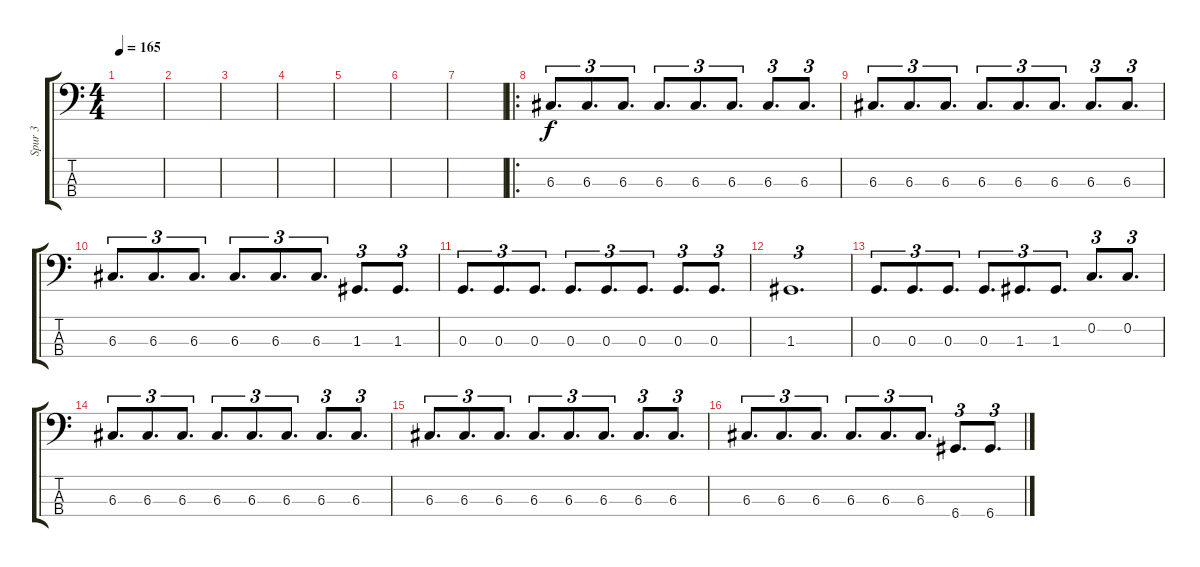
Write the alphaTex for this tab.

\track ("Spur 3" "Spur 3") {instrument electricbasspick}
\staff {score tabs}
\tuning (F2 C2 G1 D1) {hide}
\ts (4 4)
\tempo 165
\clef f4
\ks c
|
|
|
|
|
|
|
\ro
6.3.8{d tu (3 2)} 6.3.8{d tu (3 2)} 6.3.8{d tu (3 2)} 6.3.8{d tu (3 2)} 6.3.8{d tu (3 2)} 6.3.8{d tu (3 2)} 6.3.8{d tu (3 2)} 6.3.8{d tu (3 2)} |
6.3.8{d tu (3 2)} 6.3.8{d tu (3 2)} 6.3.8{d tu (3 2)} 6.3.8{d tu (3 2)} 6.3.8{d tu (3 2)} 6.3.8{d tu (3 2)} 6.3.8{d tu (3 2)} 6.3.8{d tu (3 2)} |
6.3.8{d tu (3 2)} 6.3.8{d tu (3 2)} 6.3.8{d tu (3 2)} 6.3.8{d tu (3 2)} 6.3.8{d tu (3 2)} 6.3.8{d tu (3 2)} 1.3.8{d tu (3 2)} 1.3.8{d tu (3 2)} |
0.3.8{d tu (3 2)} 0.3.8{d tu (3 2)} 0.3.8{d tu (3 2)} 0.3.8{d tu (3 2)} 0.3.8{d tu (3 2)} 0.3.8{d tu (3 2)} 0.3.8{d tu (3 2)} 0.3.8{d tu (3 2)} |
1.3.1{d tu (3 2)} |
0.3.8{d tu (3 2)} 0.3.8{d tu (3 2)} 0.3.8{d tu (3 2)} 0.3.8{d tu (3 2)} 1.3.8{d tu (3 2)} 1.3.8{d tu (3 2)} 0.2.8{d tu (3 2)} 0.2.8{d tu (3 2)} |
6.3.8{d tu (3 2)} 6.3.8{d tu (3 2)} 6.3.8{d tu (3 2)} 6.3.8{d tu (3 2)} 6.3.8{d tu (3 2)} 6.3.8{d tu (3 2)} 6.3.8{d tu (3 2)} 6.3.8{d tu (3 2)} |
6.3.8{d tu (3 2)} 6.3.8{d tu (3 2)} 6.3.8{d tu (3 2)} 6.3.8{d tu (3 2)} 6.3.8{d tu (3 2)} 6.3.8{d tu (3 2)} 6.3.8{d tu (3 2)} 6.3.8{d tu (3 2)} |
6.3.8{d tu (3 2)} 6.3.8{d tu (3 2)} 6.3.8{d tu (3 2)} 6.3.8{d tu (3 2)} 6.3.8{d tu (3 2)} 6.3.8{d tu (3 2)} 6.4.8{d tu (3 2)} 6.4.8{d tu (3 2)}
